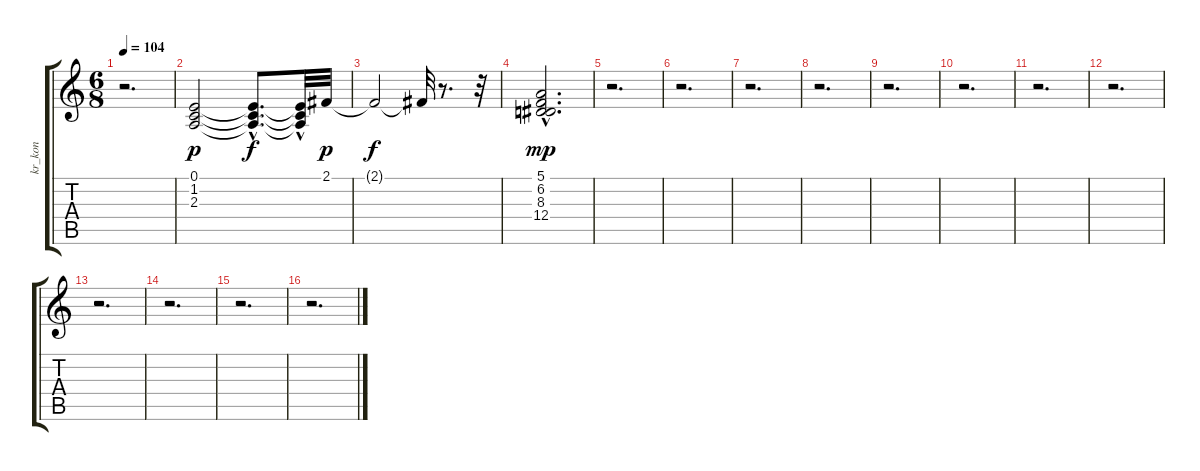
\track ("kr_kon" "kr_kon") {instrument stringensemble1}
\staff {score tabs}
\tuning (E4 B3 G3 D3 A2 E2) {hide}
\ts (6 8)
\tempo 104
\clef g2
\ks c
r.2{d dy p instrument stringensemble1} |
(0.1 1.2 2.3).2 (0.1{hac t} 1.2{hac t} 2.3{hac t}).8{d dy f} (0.1{t} 1.2{hac t} 2.3{hac t}).32 2.1.32{dy p} |
2.1{t}.2{dy f} 2.1{t}.32 r.8{d} r.32 |
(5.1{hac} 6.2{hac} 8.3{hac} 12.4{hac}).2{d dy mp} |
r.2{d} |
r.2{d} |
r.2{d} |
r.2{d} |
r.2{d} |
r.2{d} |
r.2{d} |
r.2{d} |
r.2{d} |
r.2{d} |
r.2{d} |
r.2{d}
